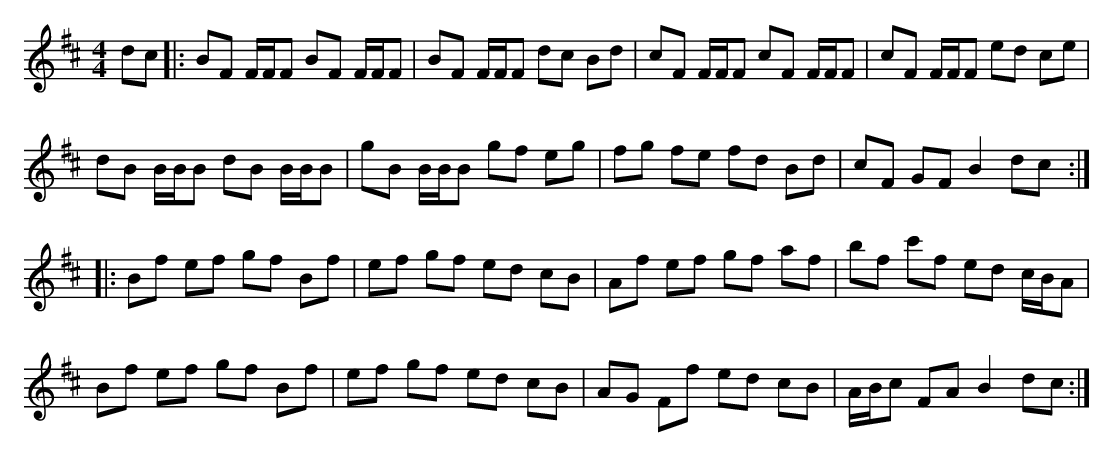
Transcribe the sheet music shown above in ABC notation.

X:1
M:4/4
K:Bmin
dc|:BF F/F/F BF F/F/F|BF F/F/F dc Bd|cF F/F/F cF F/F/F|cF F/F/F ed ce|
dB B/B/B dB B/B/B|gB B/B/B gf eg|fg fe fd Bd|cF GF B2 dc:|
|:Bf ef gf Bf|ef gf ed cB|Af ef gf af|bf c'f ed c/B/A|
Bf ef gf Bf|ef gf ed cB|AG Ff ed cB|A/B/c FA B2 dc:|
